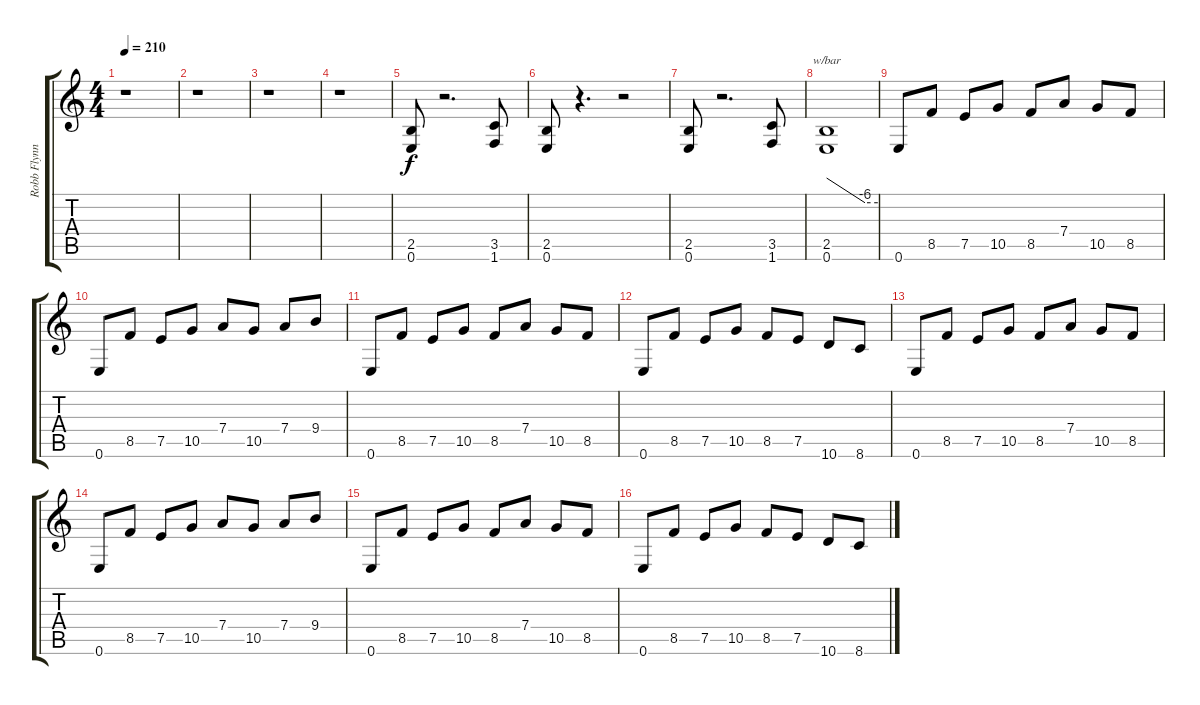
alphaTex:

\track ("Robb Flynn" "Robb Flynn") {instrument distortionguitar}
\staff {score tabs}
\tuning (E4 B3 G3 D3 A2 E2) {hide}
\ts (4 4)
\tempo 210
\clef g2
\ks c
r.1{dy f instrument distortionguitar} |
r.1 |
r.1 |
r.1 |
(2.5 0.6).8 r.2{d} (3.5 1.6).8 |
(2.5 0.6).8 r.4{d} r.2 |
(2.5 0.6).8 r.2{d} (3.5 1.6).8 |
(2.5 0.6).1{tbe (custom default 0 0 45 -24 60 -24)} |
0.6.8 8.5.8 7.5.8 10.5.8 8.5.8 7.4.8 10.5.8 8.5.8 |
0.6.8 8.5.8 7.5.8 10.5.8 7.4.8 10.5.8 7.4.8 9.4.8 |
0.6.8 8.5.8 7.5.8 10.5.8 8.5.8 7.4.8 10.5.8 8.5.8 |
0.6.8 8.5.8 7.5.8 10.5.8 8.5.8 7.5.8 10.6.8 8.6.8 |
0.6.8 8.5.8 7.5.8 10.5.8 8.5.8 7.4.8 10.5.8 8.5.8 |
0.6.8 8.5.8 7.5.8 10.5.8 7.4.8 10.5.8 7.4.8 9.4.8 |
0.6.8 8.5.8 7.5.8 10.5.8 8.5.8 7.4.8 10.5.8 8.5.8 |
0.6.8 8.5.8 7.5.8 10.5.8 8.5.8 7.5.8 10.6.8 8.6.8
